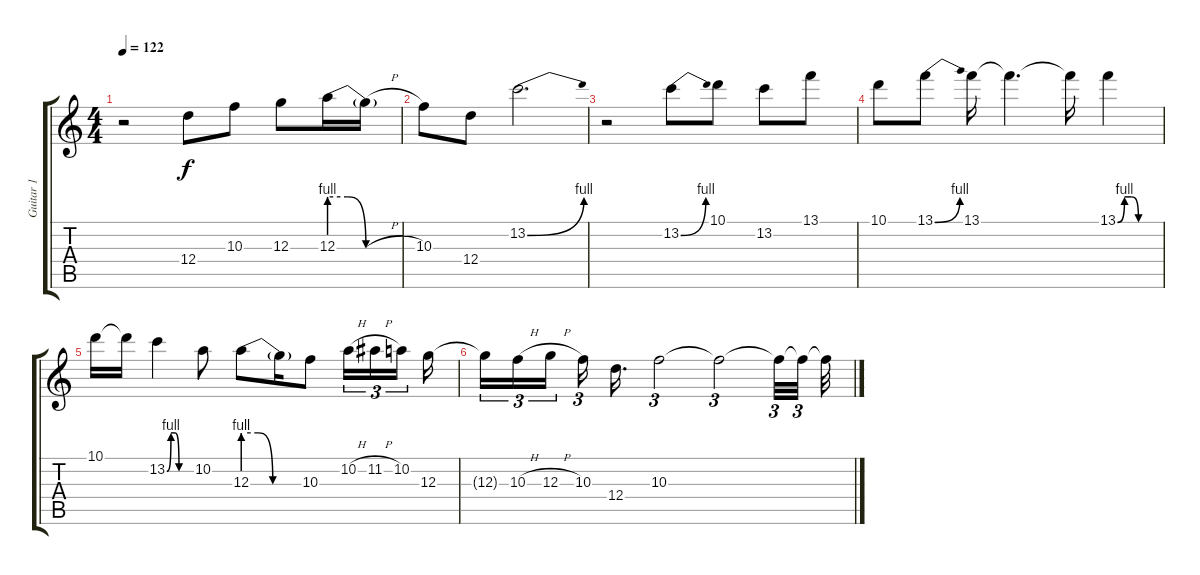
\track ("Guitar 1" "Guitar 1") {solo instrument electricguitarclean}
\staff {score tabs}
\tuning (E4 B3 G3 D3 A2 E2) {hide}
\ts (4 4)
\tempo 122
\clef g2
\ks c
r.2{dy f} 12.4.8 10.3.8 12.3.8 12.3{be (custom 0 4 15 4 30 0 60 0)}.16 12.3{h t}.16 |
10.3.8 12.4.8 13.2{be (bend 0 0 60 4)}.2{d} |
r.2 13.2{be (bend 0 0 60 4)}.8 10.1.8 13.2.8 13.1.8 |
10.1.8 13.1{be (bend 0 0 60 4)}.8 13.1.16 13.1{t}.4{d} 13.1{t}.16 13.1{be (custom 0 0 10 4 20 4 30 0 60 0)}.4 |
10.1.16 10.1{t}.16 13.2{be (custom 0 0 10 4 20 4 30 0 60 0)}.4 10.2.8 12.3{be (custom 0 4 15 4 30 0 60 0)}.8 12.3{t}.16 10.3.8 10.2{h}.16{tu (3 2)} 11.2{h}.16{tu (3 2)} 10.2.16{tu (3 2) beam splitsecondary} 12.3.16 |
12.3{t}.16{tu (3 2)} 10.3{h}.16{tu (3 2)} 12.3{h}.16{tu (3 2) beam splitsecondary} 10.3.16{tu (3 2)} 12.4.16{d} 10.3.2{tu (3 2)} 10.3{t}.2{tu (3 2)} 10.3{t}.32{tu (3 2)} 10.3{t}.32{tu (3 2) beam splitsecondary} 10.3{t}.32
